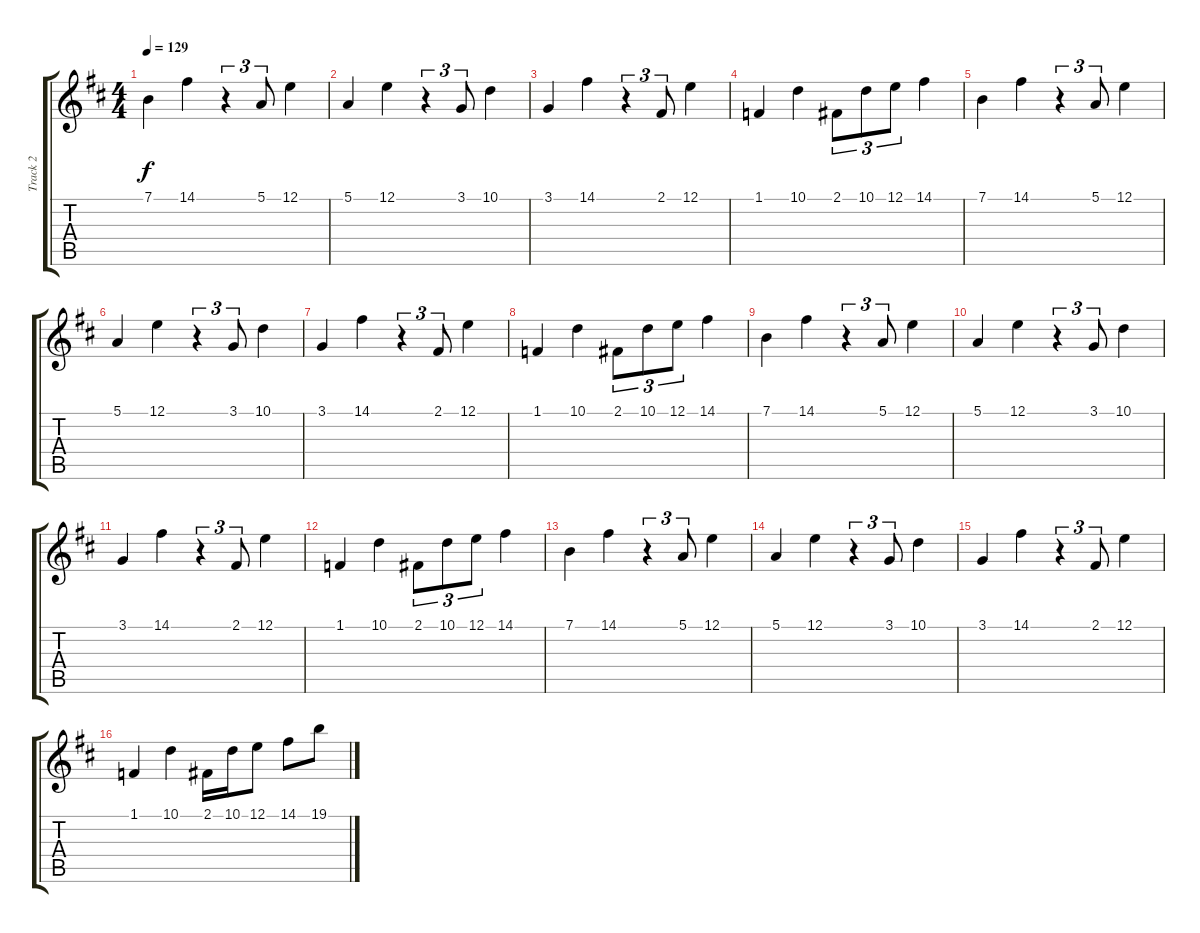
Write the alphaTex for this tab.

\track ("Track 2" "Track 2") {instrument vibraphone}
\staff {score tabs}
\tuning (E4 B3 G3 D3 A2 E2) {hide}
\ts (4 4)
\tempo 129
\clef g2
\ks d
7.1.4{dy f volume 8 instrument vibraphone} 14.1.4 r.4{tu (3 2)} 5.1.8{tu (3 2)} 12.1.4 |
5.1.4 12.1.4 r.4{tu (3 2)} 3.1.8{tu (3 2)} 10.1.4 |
3.1.4 14.1.4 r.4{tu (3 2)} 2.1.8{tu (3 2)} 12.1.4 |
1.1.4 10.1.4 2.1.8{tu (3 2)} 10.1.8{tu (3 2)} 12.1.8{tu (3 2)} 14.1.4 |
7.1.4{volume 10} 14.1.4 r.4{tu (3 2)} 5.1.8{tu (3 2)} 12.1.4 |
5.1.4 12.1.4 r.4{tu (3 2)} 3.1.8{tu (3 2)} 10.1.4 |
3.1.4 14.1.4 r.4{tu (3 2)} 2.1.8{tu (3 2)} 12.1.4 |
1.1.4 10.1.4 2.1.8{tu (3 2)} 10.1.8{tu (3 2)} 12.1.8{tu (3 2)} 14.1.4 |
7.1.4{volume 10} 14.1.4 r.4{tu (3 2)} 5.1.8{tu (3 2)} 12.1.4 |
5.1.4 12.1.4 r.4{tu (3 2)} 3.1.8{tu (3 2)} 10.1.4 |
3.1.4 14.1.4 r.4{tu (3 2)} 2.1.8{tu (3 2)} 12.1.4 |
1.1.4 10.1.4 2.1.8{tu (3 2)} 10.1.8{tu (3 2)} 12.1.8{tu (3 2)} 14.1.4 |
7.1.4{volume 10} 14.1.4 r.4{tu (3 2)} 5.1.8{tu (3 2)} 12.1.4 |
5.1.4 12.1.4 r.4{tu (3 2)} 3.1.8{tu (3 2)} 10.1.4 |
3.1.4 14.1.4 r.4{tu (3 2)} 2.1.8{tu (3 2)} 12.1.4 |
1.1.4 10.1.4 2.1.16 10.1.16 12.1.8 14.1.8 19.1.8
